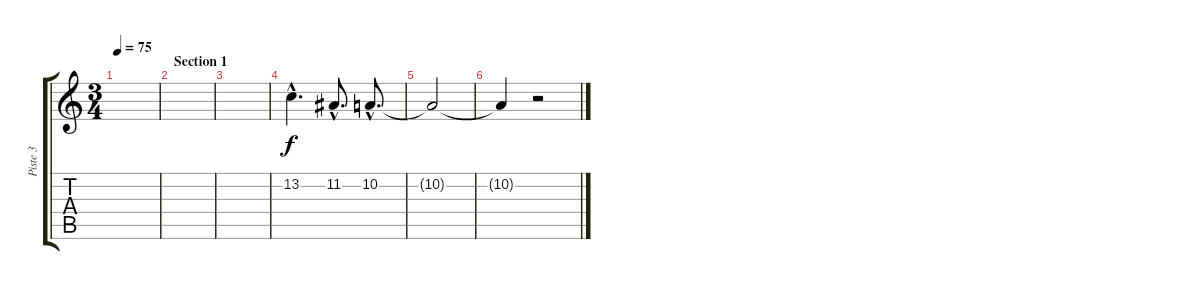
\track ("Piste 3" "Piste 3") {instrument cello}
\staff {score tabs}
\tuning (E4 B3 G3 D3 A2 E2) {hide}
\ts (3 4)
\tempo 75
\clef g2
\ks c
|
\section ("" "Section 1")
|
|
13.2{hac}.4{d} 11.2{hac}.8{d} 10.2{hac}.8{d} |
10.2{t}.2 |
10.2{t}.4 r.2
